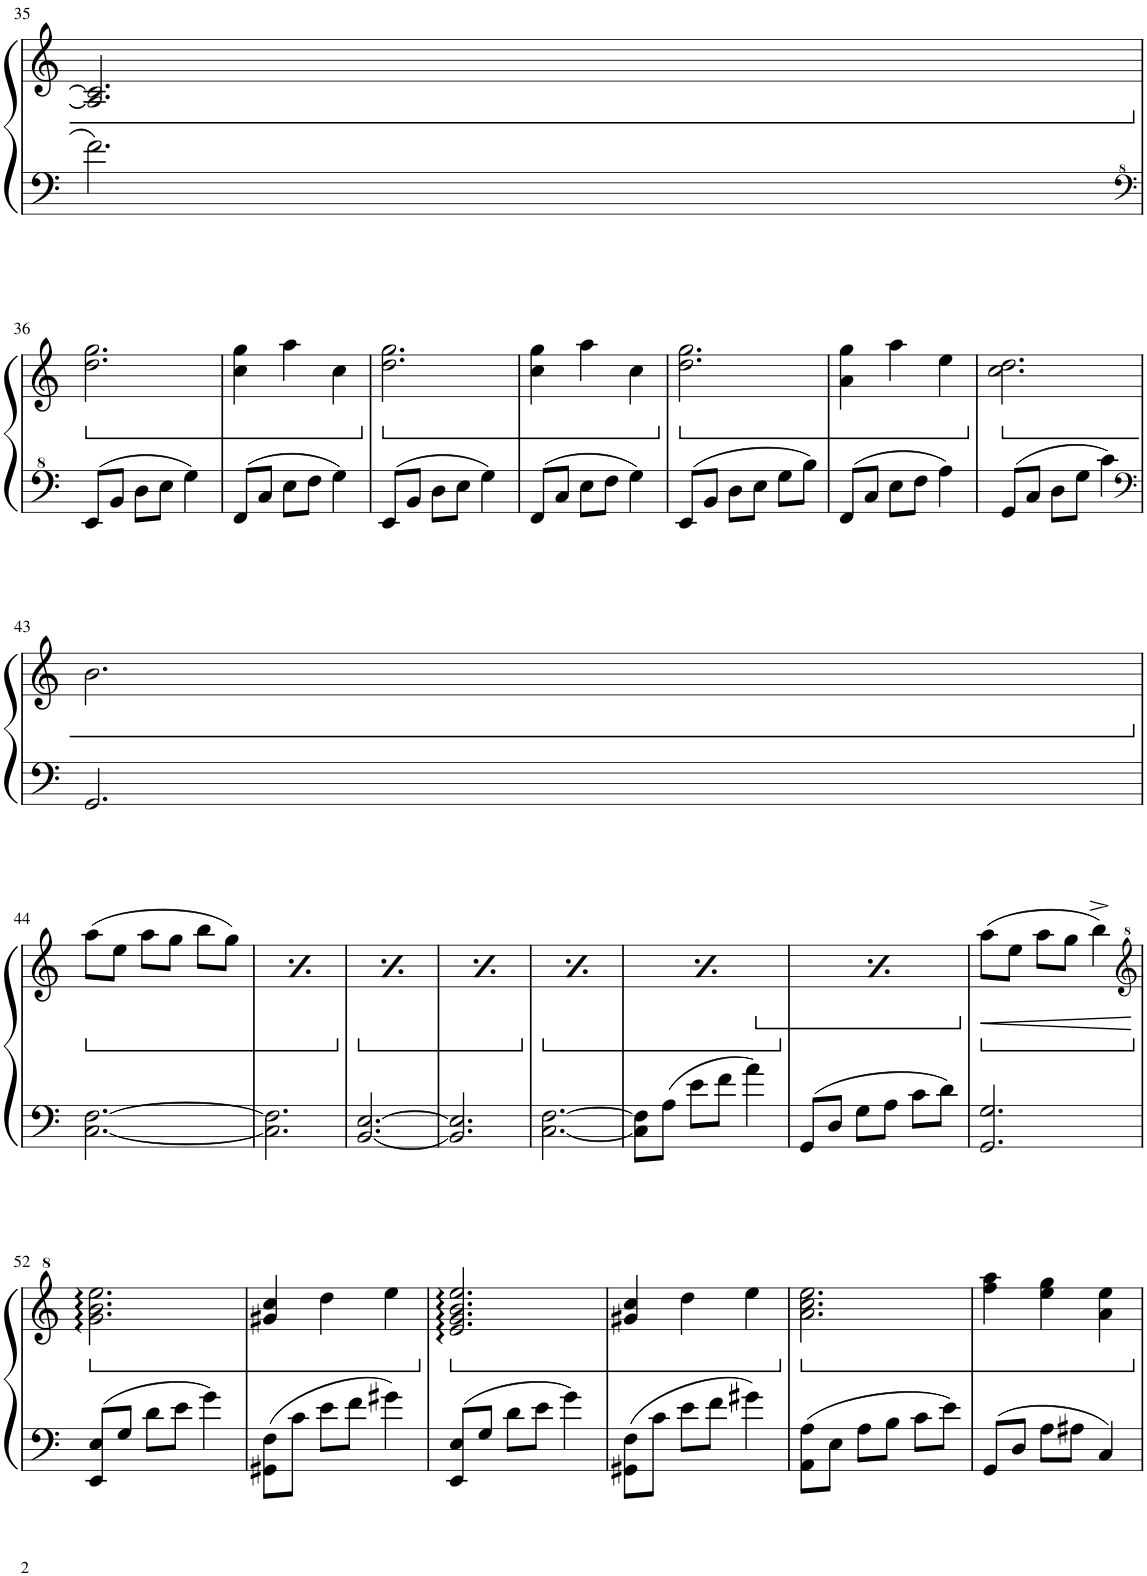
**kern	**kern	**dynam
*part1	*part1	*part1
*staff2	*staff1	*staff1/2
*I"Piano	*	*
*I'Pno.	*	*
!!LO:PB:g=z
*clefF4	*clefG2	*
*k[]	*k[]	*
*M3/4	*M3/4	*
=35	=35	=35
2.f\	2.A/] 2.c/]	.
!!LO:LB:g=z
=36	=36	=36
*clefF^4	*	*
*	*ped	*
8E/L	2.dd\ 2.gg\	.
8B/J	.	.
8d\L	.	.
8e\J	.	.
4g\	.	.
=37	=37	=37
8F/L	4cc\ 4gg\	.
8c/J	.	.
8e\L	4aa\	.
8f\J	.	.
4g\	4cc\	.
=38	=38	=38
*	*Xped	*
*	*ped	*
8E/L	2.dd\ 2.gg\	.
8B/J	.	.
8d\L	.	.
8e\J	.	.
4g\	.	.
=39	=39	=39
8F/L	4cc\ 4gg\	.
8c/J	.	.
8e\L	4aa\	.
8f\J	.	.
4g\	4cc\	.
=40	=40	=40
*	*Xped	*
*	*ped	*
8E/L	2.dd\ 2.gg\	.
8B/J	.	.
8d\L	.	.
8e\J	.	.
8g\L	.	.
8b\J	.	.
=41	=41	=41
8F/L	4a\ 4gg\	.
8c/J	.	.
8e\L	4aa\	.
8f\J	.	.
4a\	4ee\	.
=42	=42	=42
*	*Xped	*
*	*ped	*
8G/L	2.cc\ 2.dd\	.
8c/J	.	.
8d\L	.	.
8g\J	.	.
4cc\	.	.
!!LO:LB:g=z
=43	=43	=43
*clefF4	*	*
2.GG/	2.b\	.
!!LO:LB:g=z
=44	=44	=44
*	*Xped	*
*	*ped	*
[2.C\ [2.F\	(8aa\L	.
.	8ee\J	.
.	8aa\L	.
.	8gg\J	.
.	8bb\L	.
.	8gg\J)	.
=45	=45	=45
*	*ped	*
2.C\] 2.F\]	(8aa\L	.
.	8ee\J	.
.	8aa\L	.
.	8gg\J	.
.	8bb\L	.
.	8gg\J)	.
=46	=46	=46
*	*ped	*
[2.BB/ [2.E/	(8aa\L	.
.	8ee\J	.
.	8aa\L	.
.	8gg\J	.
.	8bb\L	.
.	8gg\J)	.
=47	=47	=47
*	*ped	*
2.BB/] 2.E/]	(8aa\L	.
.	8ee\J	.
.	8aa\L	.
.	8gg\J	.
.	8bb\L	.
.	8gg\J)	.
=48	=48	=48
[2.C\ [2.F\	(8aa\L	.
.	8ee\J	.
.	8aa\L	.
.	8gg\J	.
.	8bb\L	.
.	8gg\J)	.
=49	=49	=49
8C\] 8F\]L	(8aa\L	.
8A\J	8ee\J	.
8e\L	8aa\L	.
8f\J	8gg\J	.
4a\	8bb\L	.
.	8gg\J)	.
=50	=50	=50
8GG/L	(8aa\L	.
8D/J	8ee\J	.
8G\L	8aa\L	.
8A\J	8gg\J	.
8c\L	8bb\L	.
8d\J	8gg\J)	.
=51	=51	=51
2.GG/ 2.G/	(8aa\L	.
!	!	!LO:HP:b
.	8ee\J	<
.	8aa\L	.
.	8gg\J	.
.	4bb^\)	.
.	.	[
!!LO:LB:g=z
=52	=52	=52
*	*clefG^2	*
*	*Xped	*
8EE/ 8E/L	2.gg\ 2.bb\ 2.eee\	.
8G/J	.	.
8d\L	.	.
8e\J	.	.
4g\	.	.
=53	=53	=53
8GG#X\ 8F\L	4gg#X/ 4ccc/	.
8c\J	.	.
8e\L	4ddd\	.
8f\J	.	.
4g#X\	4eee\	.
=54	=54	=54
*	*Xped	*
8EE/ 8E/L	2.ee/ 2.gg/ 2.bb/ 2.eee/	.
8G/J	.	.
8d\L	.	.
8e\J	.	.
4g\	.	.
=55	=55	=55
8GG#X\ 8F\L	4gg#X/ 4ccc/	.
8c\J	.	.
8e\L	4ddd\	.
8f\J	.	.
4g#X\	4eee\	.
=56	=56	=56
*	*Xped	*
8AA\ 8A\L	2.aa\ 2.ccc\ 2.eee\	.
8E\J	.	.
8A\L	.	.
8B\J	.	.
8c\L	.	.
8e\J	.	.
=57	=57	=57
8GG/L	4fff\ 4aaa\	.
8D/J	.	.
8A\L	4eee\ 4ggg\	.
8A#X\J	.	.
4C/	4aa\ 4eee\	.
*	*Xped	*
=	=	=
*-	*-	*-
